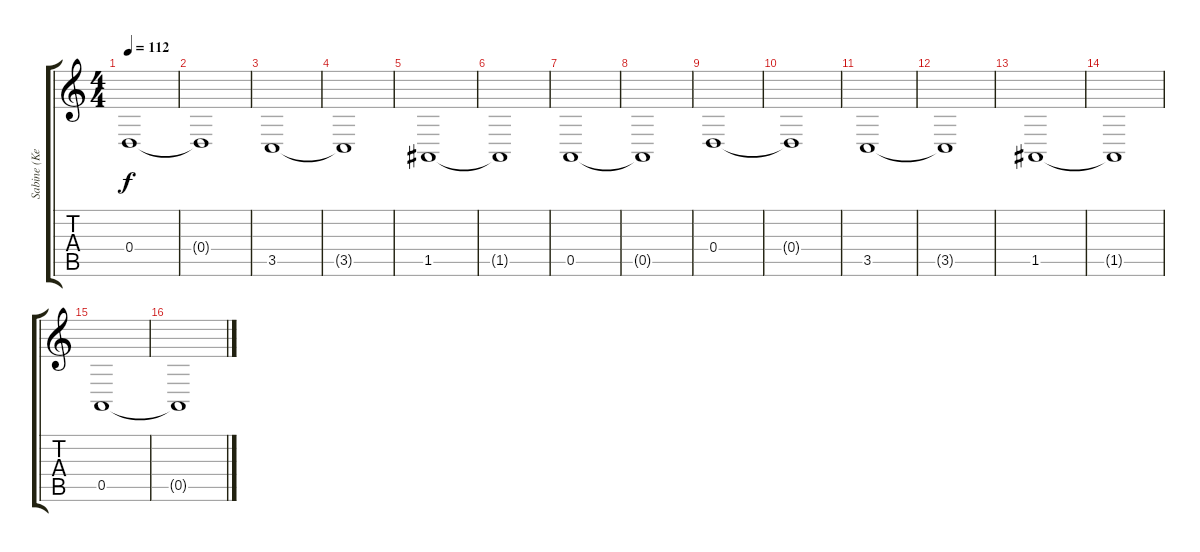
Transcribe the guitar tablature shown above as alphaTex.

\track ("Sabine (KeybLow)" "Sabine (Ke") {instrument stringensemble1}
\staff {score tabs}
\tuning (E4 B3 G3 D3 A2 E2) {hide}
\ts (4 4)
\tempo 112
\clef g2
\ks c
0.4.1{dy f} |
0.4{t}.1 |
3.5.1 |
3.5{t}.1 |
1.5.1 |
1.5{t}.1 |
0.5.1 |
0.5{t}.1 |
0.4.1 |
0.4{t}.1 |
3.5.1 |
3.5{t}.1 |
1.5.1 |
1.5{t}.1 |
0.5.1 |
0.5{t}.1
